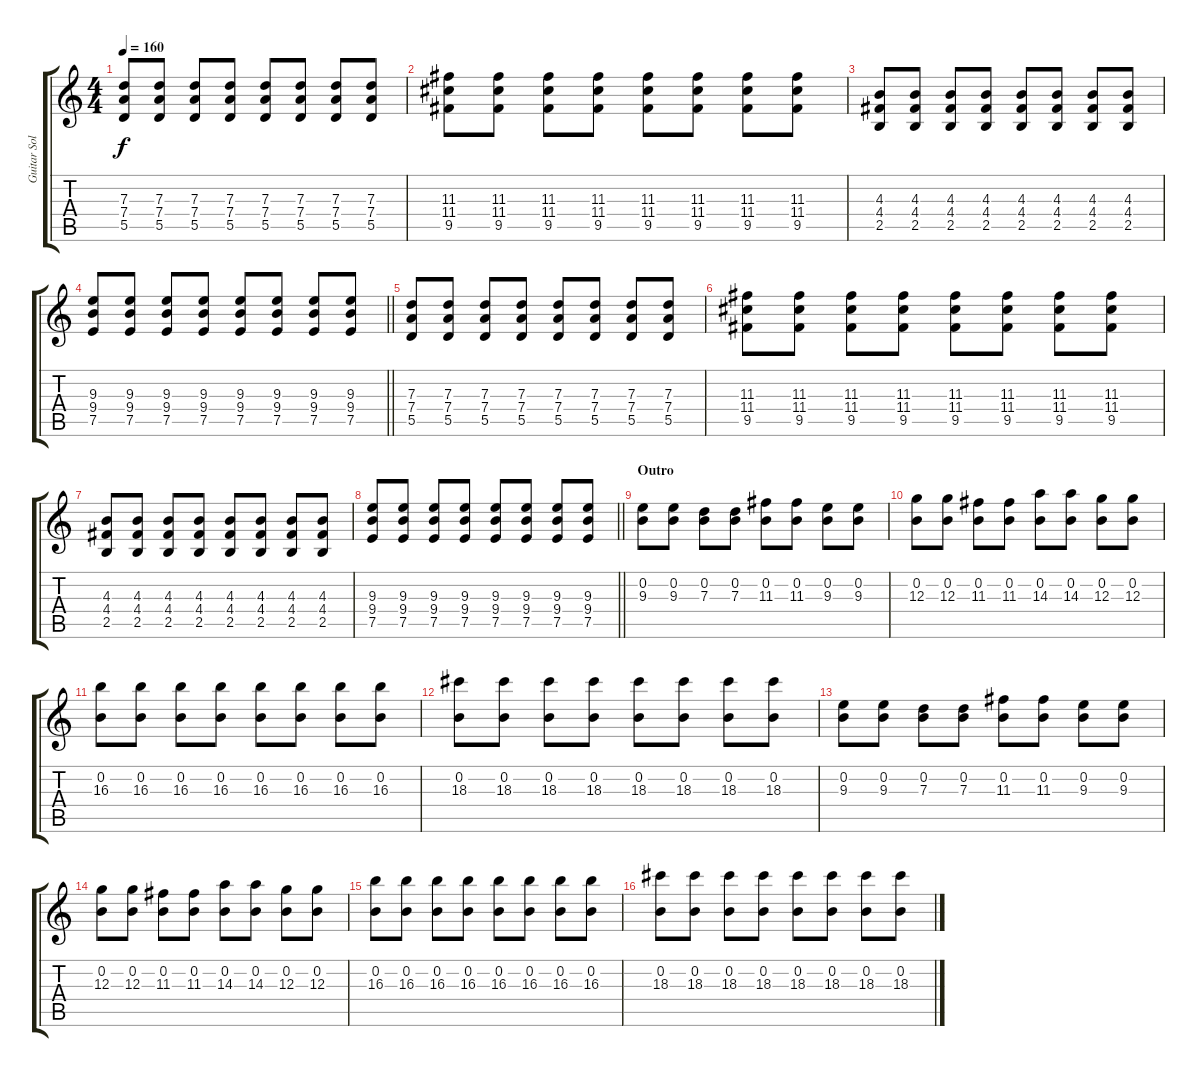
\track ("Guitar Solo" "Guitar Sol") {instrument overdrivenguitar}
\staff {score tabs}
\tuning (E4 B3 G3 D3 A2 E2) {hide}
\ts (4 4)
\tempo 160
\clef g2
\ks c
(7.3 7.4 5.5).8{dy f} (7.3 7.4 5.5).8 (7.3 7.4 5.5).8 (7.3 7.4 5.5).8 (7.3 7.4 5.5).8 (7.3 7.4 5.5).8 (7.3 7.4 5.5).8 (7.3 7.4 5.5).8 |
(11.3 11.4 9.5).8 (11.3 11.4 9.5).8 (11.3 11.4 9.5).8 (11.3 11.4 9.5).8 (11.3 11.4 9.5).8 (11.3 11.4 9.5).8 (11.3 11.4 9.5).8 (11.3 11.4 9.5).8 |
(4.3 4.4 2.5).8 (4.3 4.4 2.5).8 (4.3 4.4 2.5).8 (4.3 4.4 2.5).8 (4.3 4.4 2.5).8 (4.3 4.4 2.5).8 (4.3 4.4 2.5).8 (4.3 4.4 2.5).8 |
\barLineRight lightlight
(9.3 9.4 7.5).8 (9.3 9.4 7.5).8 (9.3 9.4 7.5).8 (9.3 9.4 7.5).8 (9.3 9.4 7.5).8 (9.3 9.4 7.5).8 (9.3 9.4 7.5).8 (9.3 9.4 7.5).8 |
(7.3 7.4 5.5).8 (7.3 7.4 5.5).8 (7.3 7.4 5.5).8 (7.3 7.4 5.5).8 (7.3 7.4 5.5).8 (7.3 7.4 5.5).8 (7.3 7.4 5.5).8 (7.3 7.4 5.5).8 |
(11.3 11.4 9.5).8 (11.3 11.4 9.5).8 (11.3 11.4 9.5).8 (11.3 11.4 9.5).8 (11.3 11.4 9.5).8 (11.3 11.4 9.5).8 (11.3 11.4 9.5).8 (11.3 11.4 9.5).8 |
(4.3 4.4 2.5).8 (4.3 4.4 2.5).8 (4.3 4.4 2.5).8 (4.3 4.4 2.5).8 (4.3 4.4 2.5).8 (4.3 4.4 2.5).8 (4.3 4.4 2.5).8 (4.3 4.4 2.5).8 |
\barLineRight lightlight
(9.3 9.4 7.5).8 (9.3 9.4 7.5).8 (9.3 9.4 7.5).8 (9.3 9.4 7.5).8 (9.3 9.4 7.5).8 (9.3 9.4 7.5).8 (9.3 9.4 7.5).8 (9.3 9.4 7.5).8 |
\section ("" "Outro")
(0.2 9.3).8 (0.2 9.3).8 (0.2 7.3).8 (0.2 7.3).8 (0.2 11.3).8 (0.2 11.3).8 (0.2 9.3).8 (0.2 9.3).8 |
(0.2 12.3).8 (0.2 12.3).8 (0.2 11.3).8 (0.2 11.3).8 (0.2 14.3).8 (0.2 14.3).8 (0.2 12.3).8 (0.2 12.3).8 |
(0.2 16.3).8 (0.2 16.3).8 (0.2 16.3).8 (0.2 16.3).8 (0.2 16.3).8 (0.2 16.3).8 (0.2 16.3).8 (0.2 16.3).8 |
(0.2 18.3).8 (0.2 18.3).8 (0.2 18.3).8 (0.2 18.3).8 (0.2 18.3).8 (0.2 18.3).8 (0.2 18.3).8 (0.2 18.3).8 |
(0.2 9.3).8 (0.2 9.3).8 (0.2 7.3).8 (0.2 7.3).8 (0.2 11.3).8 (0.2 11.3).8 (0.2 9.3).8 (0.2 9.3).8 |
(0.2 12.3).8 (0.2 12.3).8 (0.2 11.3).8 (0.2 11.3).8 (0.2 14.3).8 (0.2 14.3).8 (0.2 12.3).8 (0.2 12.3).8 |
(0.2 16.3).8 (0.2 16.3).8 (0.2 16.3).8 (0.2 16.3).8 (0.2 16.3).8 (0.2 16.3).8 (0.2 16.3).8 (0.2 16.3).8 |
(0.2 18.3).8 (0.2 18.3).8 (0.2 18.3).8 (0.2 18.3).8 (0.2 18.3).8 (0.2 18.3).8 (0.2 18.3).8 (0.2 18.3).8
